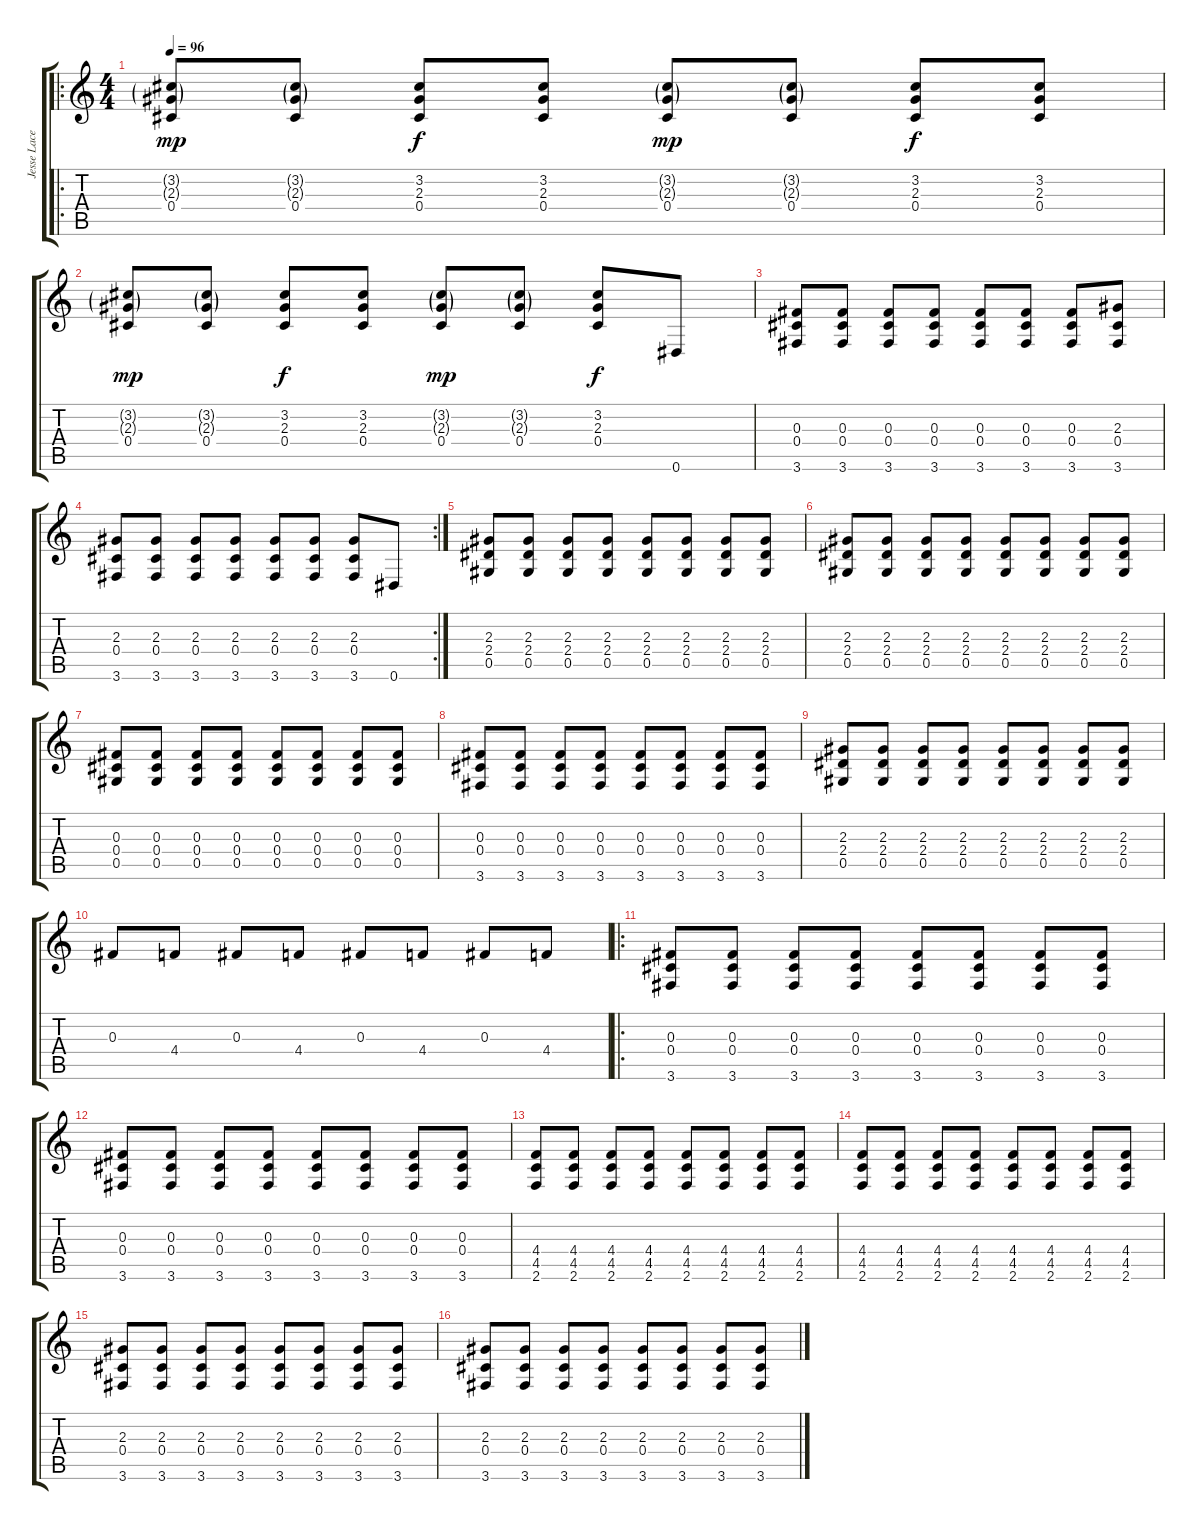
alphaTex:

\track ("Jesse Lacey" "Jesse Lace") {instrument acousticguitarnylon}
\staff {score tabs}
\tuning (Eb4 Bb3 Gb3 Db3 Ab2 Eb2) {hide}
\ro
\ts (4 4)
\tempo 96
\clef g2
\ks c
(3.2{g} 2.3{g} 0.4).8{dy mp} (3.2{g} 2.3{g} 0.4).8 (3.2 2.3 0.4).8{dy f} (3.2 2.3 0.4).8 (3.2{g} 2.3{g} 0.4).8{dy mp} (3.2{g} 2.3{g} 0.4).8 (3.2 2.3 0.4).8{dy f} (3.2 2.3 0.4).8 |
(3.2{g} 2.3{g} 0.4).8{dy mp} (3.2{g} 2.3{g} 0.4).8 (3.2 2.3 0.4).8{dy f} (3.2 2.3 0.4).8 (3.2{g} 2.3{g} 0.4).8{dy mp} (3.2{g} 2.3{g} 0.4).8 (3.2 2.3 0.4).8{dy f} 0.6.8 |
(0.3 0.4 3.6).8 (0.3 0.4 3.6).8 (0.3 0.4 3.6).8 (0.3 0.4 3.6).8 (0.3 0.4 3.6).8 (0.3 0.4 3.6).8 (0.3 0.4 3.6).8 (2.3 0.4 3.6).8 |
\rc 2
(2.3 0.4 3.6).8 (2.3 0.4 3.6).8 (2.3 0.4 3.6).8 (2.3 0.4 3.6).8 (2.3 0.4 3.6).8 (2.3 0.4 3.6).8 (2.3 0.4 3.6).8 0.6.8 |
(2.3 2.4 0.5).8 (2.3 2.4 0.5).8 (2.3 2.4 0.5).8 (2.3 2.4 0.5).8 (2.3 2.4 0.5).8 (2.3 2.4 0.5).8 (2.3 2.4 0.5).8 (2.3 2.4 0.5).8 |
(2.3 2.4 0.5).8 (2.3 2.4 0.5).8 (2.3 2.4 0.5).8 (2.3 2.4 0.5).8 (2.3 2.4 0.5).8 (2.3 2.4 0.5).8 (2.3 2.4 0.5).8 (2.3 2.4 0.5).8 |
(0.3 0.4 0.5).8 (0.3 0.4 0.5).8 (0.3 0.4 0.5).8 (0.3 0.4 0.5).8 (0.3 0.4 0.5).8 (0.3 0.4 0.5).8 (0.3 0.4 0.5).8 (0.3 0.4 0.5).8 |
(0.3 0.4 3.6).8 (0.3 0.4 3.6).8 (0.3 0.4 3.6).8 (0.3 0.4 3.6).8 (0.3 0.4 3.6).8 (0.3 0.4 3.6).8 (0.3 0.4 3.6).8 (0.3 0.4 3.6).8 |
(2.3 2.4 0.5).8 (2.3 2.4 0.5).8 (2.3 2.4 0.5).8 (2.3 2.4 0.5).8 (2.3 2.4 0.5).8 (2.3 2.4 0.5).8 (2.3 2.4 0.5).8 (2.3 2.4 0.5).8 |
0.3.8 4.4.8 0.3.8 4.4.8 0.3.8 4.4.8 0.3.8 4.4.8 |
\ro
(0.3 0.4 3.6).8 (0.3 0.4 3.6).8 (0.3 0.4 3.6).8 (0.3 0.4 3.6).8 (0.3 0.4 3.6).8 (0.3 0.4 3.6).8 (0.3 0.4 3.6).8 (0.3 0.4 3.6).8 |
(0.3 0.4 3.6).8 (0.3 0.4 3.6).8 (0.3 0.4 3.6).8 (0.3 0.4 3.6).8 (0.3 0.4 3.6).8 (0.3 0.4 3.6).8 (0.3 0.4 3.6).8 (0.3 0.4 3.6).8 |
(4.4 4.5 2.6).8 (4.4 4.5 2.6).8 (4.4 4.5 2.6).8 (4.4 4.5 2.6).8 (4.4 4.5 2.6).8 (4.4 4.5 2.6).8 (4.4 4.5 2.6).8 (4.4 4.5 2.6).8 |
(4.4 4.5 2.6).8 (4.4 4.5 2.6).8 (4.4 4.5 2.6).8 (4.4 4.5 2.6).8 (4.4 4.5 2.6).8 (4.4 4.5 2.6).8 (4.4 4.5 2.6).8 (4.4 4.5 2.6).8 |
(2.3 0.4 3.6).8 (2.3 0.4 3.6).8 (2.3 0.4 3.6).8 (2.3 0.4 3.6).8 (2.3 0.4 3.6).8 (2.3 0.4 3.6).8 (2.3 0.4 3.6).8 (2.3 0.4 3.6).8 |
(2.3 0.4 3.6).8 (2.3 0.4 3.6).8 (2.3 0.4 3.6).8 (2.3 0.4 3.6).8 (2.3 0.4 3.6).8 (2.3 0.4 3.6).8 (2.3 0.4 3.6).8 (2.3 0.4 3.6).8
